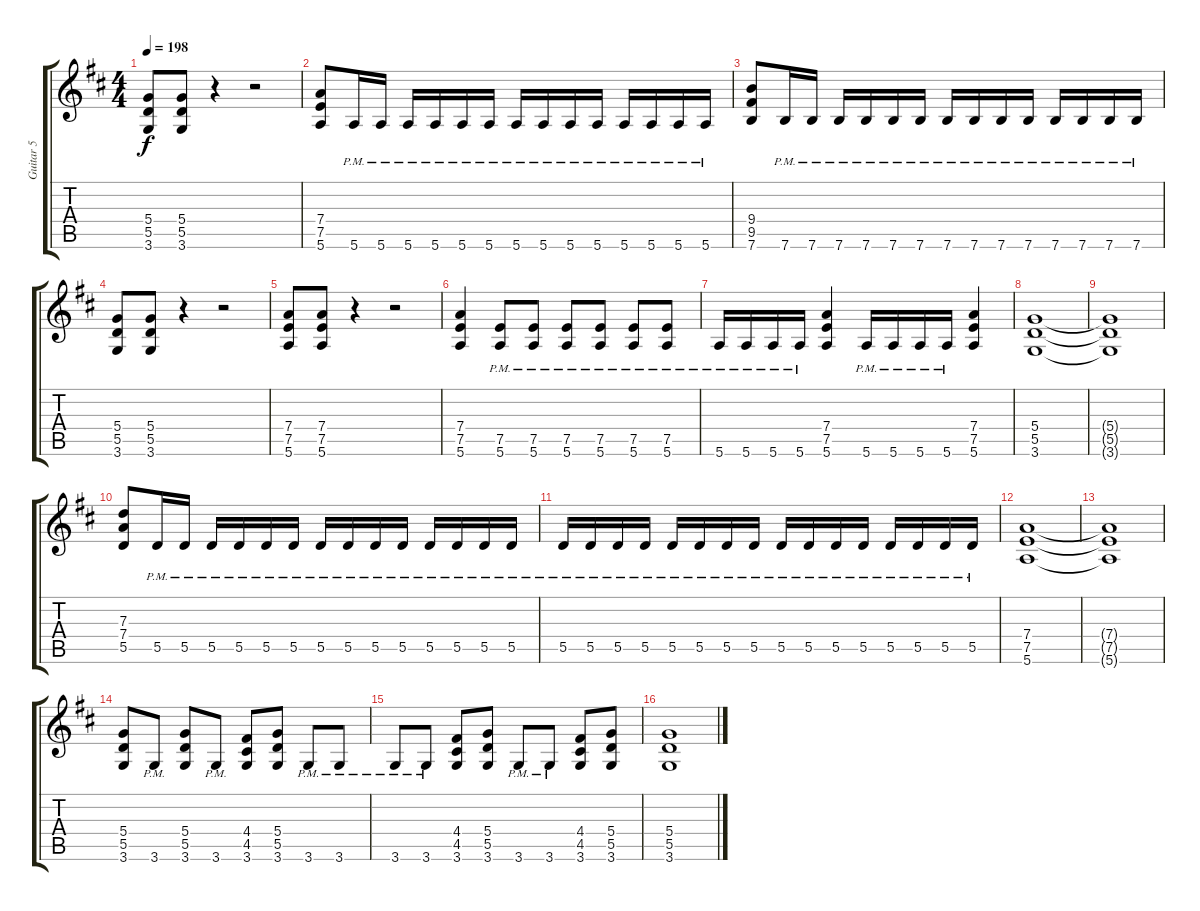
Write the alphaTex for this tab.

\track ("Guitar 5" "Guitar 5") {instrument distortionguitar}
\staff {score tabs}
\tuning (E4 B3 G3 D3 A2 E2) {hide}
\ts (4 4)
\tempo 198
\clef g2
\ks bminor
(5.4 5.5 3.6).8{dy f} (5.4 5.5 3.6).8 r.4 r.2 |
(7.4 7.5 5.6).8 5.6{pm}.16 5.6{pm}.16 5.6{pm}.16 5.6{pm}.16 5.6{pm}.16 5.6{pm}.16 5.6{pm}.16 5.6{pm}.16 5.6{pm}.16 5.6{pm}.16 5.6{pm}.16 5.6{pm}.16 5.6{pm}.16 5.6{pm}.16 |
(9.4 9.5 7.6).8 7.6{pm}.16 7.6{pm}.16 7.6{pm}.16 7.6{pm}.16 7.6{pm}.16 7.6{pm}.16 7.6{pm}.16 7.6{pm}.16 7.6{pm}.16 7.6{pm}.16 7.6{pm}.16 7.6{pm}.16 7.6{pm}.16 7.6{pm}.16 |
(5.4 5.5 3.6).8 (5.4 5.5 3.6).8 r.4 r.2 |
(7.4 7.5 5.6).8 (7.4 7.5 5.6).8 r.4 r.2 |
(7.4 7.5 5.6).4 (7.5{pm} 5.6{pm}).8 (7.5{pm} 5.6{pm}).8 (7.5{pm} 5.6{pm}).8 (7.5{pm} 5.6{pm}).8 (7.5{pm} 5.6{pm}).8 (7.5{pm} 5.6{pm}).8 |
5.6{pm}.16 5.6{pm}.16 5.6{pm}.16 5.6{pm}.16 (7.4 7.5 5.6).4 5.6{pm}.16 5.6{pm}.16 5.6{pm}.16 5.6{pm}.16 (7.4 7.5 5.6).4 |
(5.4 5.5 3.6).1 |
(5.4{t} 5.5{t} 3.6{t}).1 |
(7.3 7.4 5.5).8 5.5{pm}.16 5.5{pm}.16 5.5{pm}.16 5.5{pm}.16 5.5{pm}.16 5.5{pm}.16 5.5{pm}.16 5.5{pm}.16 5.5{pm}.16 5.5{pm}.16 5.5{pm}.16 5.5{pm}.16 5.5{pm}.16 5.5{pm}.16 |
5.5{pm}.16 5.5{pm}.16 5.5{pm}.16 5.5{pm}.16 5.5{pm}.16 5.5{pm}.16 5.5{pm}.16 5.5{pm}.16 5.5{pm}.16 5.5{pm}.16 5.5{pm}.16 5.5{pm}.16 5.5{pm}.16 5.5{pm}.16 5.5{pm}.16 5.5{pm}.16 |
(7.4 7.5 5.6).1 |
(7.4{t} 7.5{t} 5.6{t}).1 |
(5.4 5.5 3.6).8 3.6{pm}.8 (5.4 5.5 3.6).8 3.6{pm}.8 (4.4 4.5 3.6).8 (5.4 5.5 3.6).8 3.6{pm}.8 3.6{pm}.8 |
3.6{pm}.8 3.6{pm}.8 (4.4 4.5 3.6).8 (5.4 5.5 3.6).8 3.6{pm}.8 3.6{pm}.8 (4.4 4.5 3.6).8 (5.4 5.5 3.6).8 |
(5.4 5.5 3.6).1
